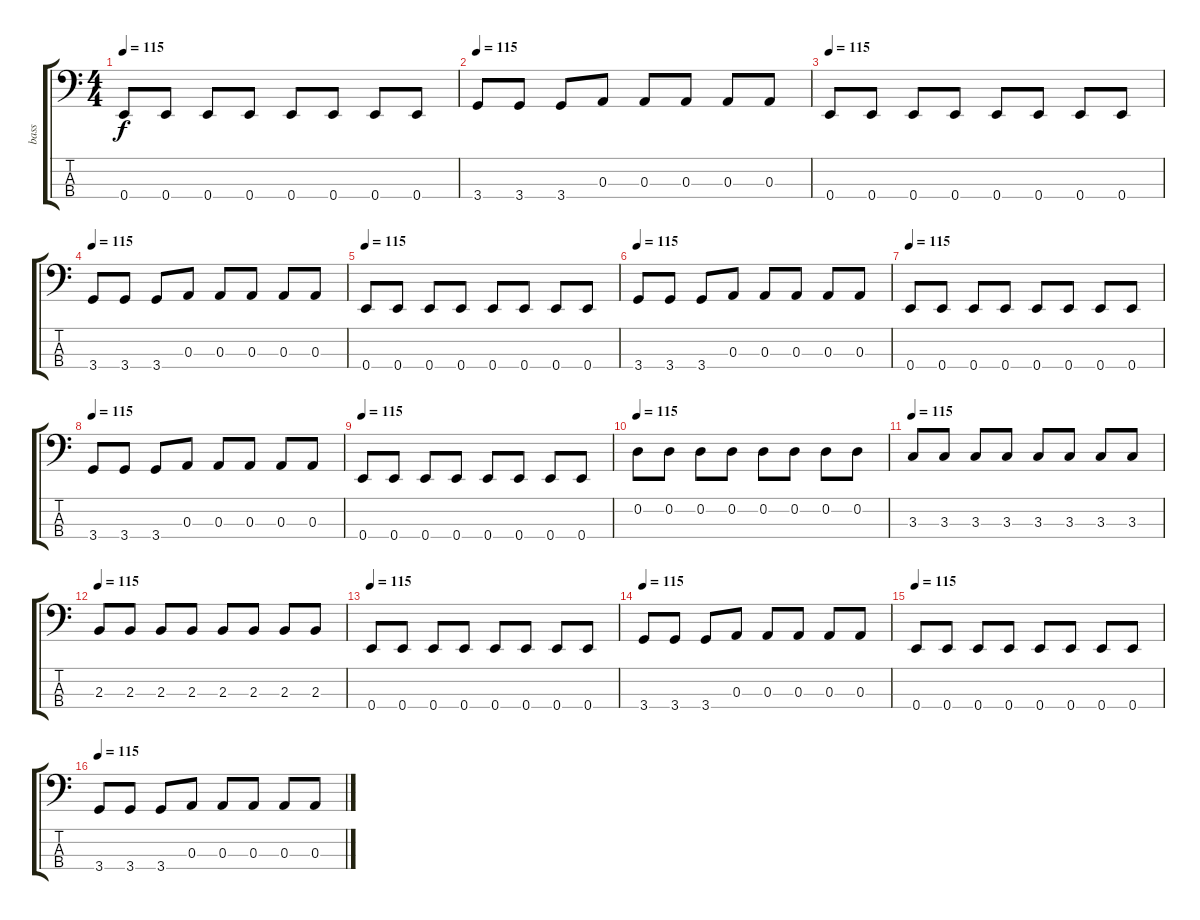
\track ("bass" "bass") {instrument electricbassfinger}
\staff {score tabs}
\tuning (G2 D2 A1 E1) {hide}
\ts (4 4)
\tempo 115
\clef f4
\ks c
0.4.8{dy f} 0.4.8 0.4.8 0.4.8 0.4.8 0.4.8 0.4.8 0.4.8 |
\tempo 115
3.4.8 3.4.8 3.4.8 0.3.8 0.3.8 0.3.8 0.3.8 0.3.8 |
\tempo 115
0.4.8 0.4.8 0.4.8 0.4.8 0.4.8 0.4.8 0.4.8 0.4.8 |
\tempo 115
3.4.8 3.4.8 3.4.8 0.3.8 0.3.8 0.3.8 0.3.8 0.3.8 |
\tempo 115
0.4.8 0.4.8 0.4.8 0.4.8 0.4.8 0.4.8 0.4.8 0.4.8 |
\tempo 115
3.4.8 3.4.8 3.4.8 0.3.8 0.3.8 0.3.8 0.3.8 0.3.8 |
\tempo 115
0.4.8 0.4.8 0.4.8 0.4.8 0.4.8 0.4.8 0.4.8 0.4.8 |
\tempo 115
3.4.8 3.4.8 3.4.8 0.3.8 0.3.8 0.3.8 0.3.8 0.3.8 |
\tempo 115
0.4.8 0.4.8 0.4.8 0.4.8 0.4.8 0.4.8 0.4.8 0.4.8 |
\tempo 115
0.2.8 0.2.8 0.2.8 0.2.8 0.2.8 0.2.8 0.2.8 0.2.8 |
\tempo 115
3.3.8 3.3.8 3.3.8 3.3.8 3.3.8 3.3.8 3.3.8 3.3.8 |
\tempo 115
2.3.8 2.3.8 2.3.8 2.3.8 2.3.8 2.3.8 2.3.8 2.3.8 |
\tempo 115
0.4.8 0.4.8 0.4.8 0.4.8 0.4.8 0.4.8 0.4.8 0.4.8 |
\tempo 115
3.4.8 3.4.8 3.4.8 0.3.8 0.3.8 0.3.8 0.3.8 0.3.8 |
\tempo 115
0.4.8 0.4.8 0.4.8 0.4.8 0.4.8 0.4.8 0.4.8 0.4.8 |
\tempo 115
3.4.8 3.4.8 3.4.8 0.3.8 0.3.8 0.3.8 0.3.8 0.3.8
